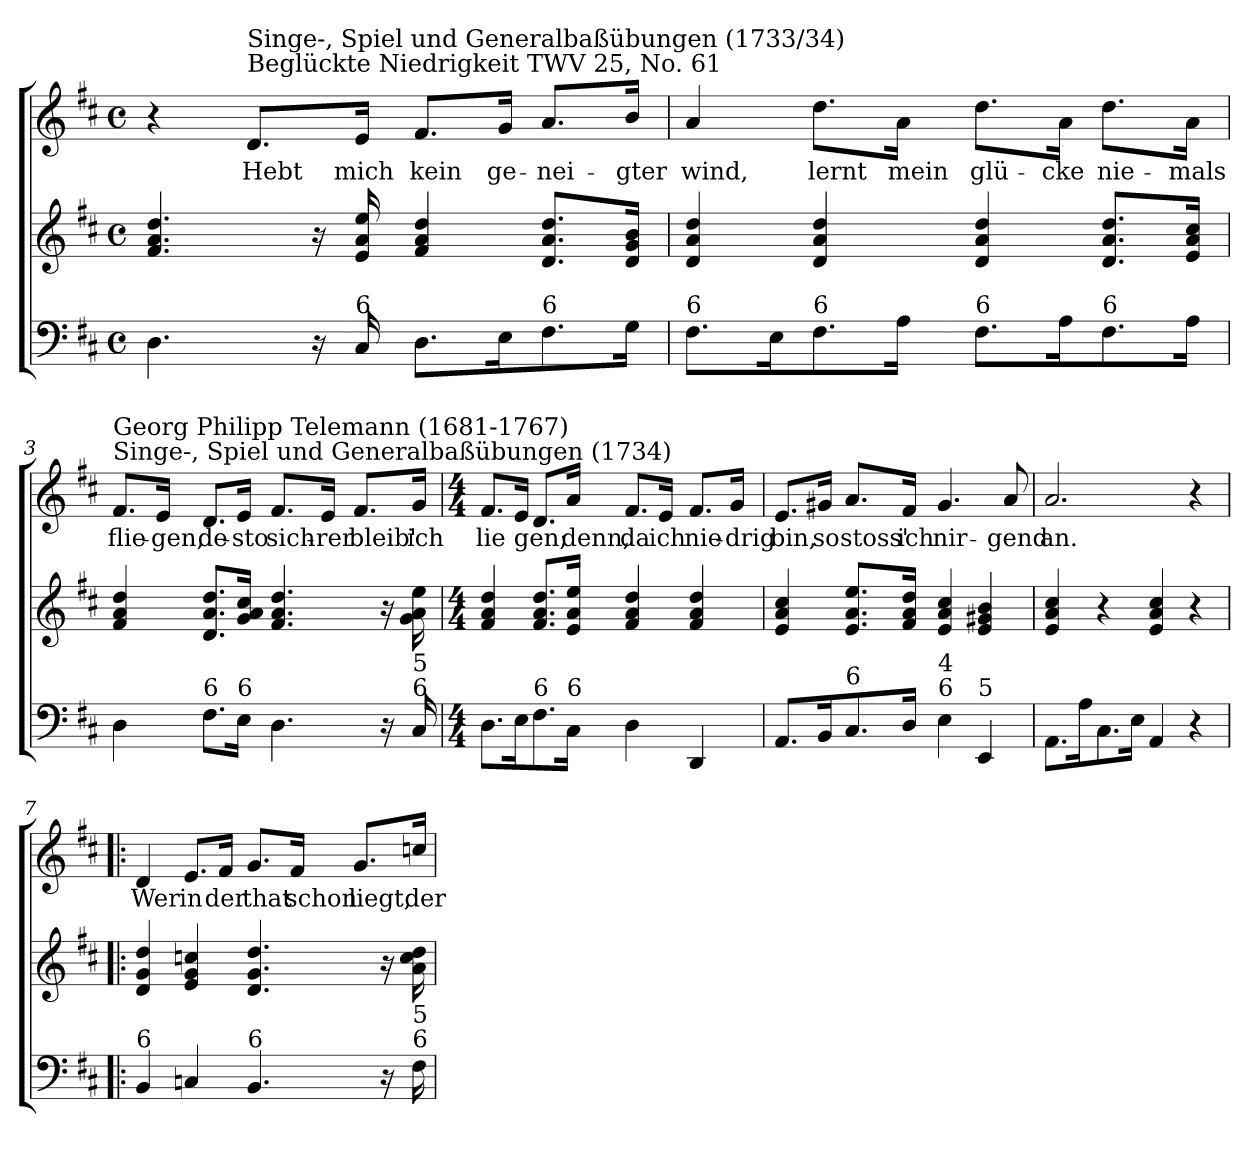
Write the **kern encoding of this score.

**kern	**kern	**kern	**text
*part2	*part2	*part1	*part1
*staff3	*staff2	*staff1	*staff1
*clefF4	*clefG2	*clefG2	*
*k[f#c#]	*k[f#c#]	*k[f#c#]	*
*D:	*D:	*D:	*
*M4/4	*M4/4	*M4/4	*
*met(c)	*met(c)	*met(c)	*
*MM120	*MM120	*MM120	*
=1	=1	=1	=1
4.D\	4.f#/ 4.a/ 4.dd/	4r	.
!	!	!LO:TX:a:t=Beglückte Niedrigkeit   TWV 25, No. 61	!
!	!	!LO:TX:a:t=Singe-, Spiel und Generalbaßübungen (1733/34)	!
!	!	!	!LO:LY:b
.	.	8.d/L	Hebt
16r	16r	.	.
!LO:TX:a:t=6	!	!	!
!	!	!	!LO:LY:b
16C#/	16e/ 16a/ 16ee/	16e/Jk	mich
!	!	!	!LO:LY:b
8.D\L	4f#/ 4a/ 4dd/	8.f#/L	kein
!	!	!	!LO:LY:b
16E\K	.	16g/Jk	ge-
!LO:TX:a:t=6	!	!	!
!	!	!	!LO:LY:b
8.F#\	8.d/ 8.a/ 8.dd/L	8.a/L	-nei-
!	!	!	!LO:LY:b
16G\Jk	16d/ 16g/ 16b/Jk	16b/Jk	-gter
=2	=2	=2	=2
!LO:TX:a:t=6	!	!	!
!	!	!	!LO:LY:b
8.F#\L	4d/ 4a/ 4dd/	4a/	wind,
16E\K	.	.	.
!LO:TX:a:t=6	!	!	!
!	!	!	!LO:LY:b
8.F#\	4d/ 4a/ 4dd/	8.dd\L	lernt
!	!	!	!LO:LY:b
16A\Jk	.	16a\Jk	mein
!LO:TX:a:t=6	!	!	!
!	!	!	!LO:LY:b
8.F#\L	4d/ 4a/ 4dd/	8.dd\L	glü-
!	!	!	!LO:LY:b
16A\K	.	16a\Jk	-cke
!LO:TX:a:t=6	!	!	!
!	!	!	!LO:LY:b
8.F#\	8.d/ 8.a/ 8.dd/L	8.dd\L	nie-
!	!	!	!LO:LY:b
16A\Jk	16e/ 16a/ 16cc#/Jk	16a\Jk	-mals
=3	=3	=3	=3
!	!	!LO:TX:a:t=Singe-, Spiel und Generalbaßübungen (1734)	!
!	!	!LO:TX:a:t=Georg Philipp Telemann (1681-1767)	!
!	!	!	!LO:LY:b
4D\	4f#/ 4a/ 4dd/	8.f#/L	flie-
!	!	!	!LO:LY:b
.	.	16e/Jk	-gen,
!LO:TX:a:t=6	!	!	!
!	!	!	!LO:LY:b
8.F#\L	8.d/ 8.a/ 8.dd/L	8.d/L	de-
!LO:TX:a:t=6	!	!	!
!	!	!	!LO:LY:b
16E\Jk	16g/ 16a/ 16cc#/Jk	16e/Jk	-sto
!	!	!	!LO:LY:b
4.D\	4.f#/ 4.a/ 4.dd/	8.f#/L	sich-
!	!	!	!LO:LY:b
.	.	16e/Jk	-rer
!	!	!	!LO:LY:b
.	.	8.f#/L	bleib'
16r	16r	.	.
!LO:TX:a:t=6	!	!	!
!LO:TX:a:t=5	!	!	!
!	!	!	!LO:LY:b
16C#/	16g\ 16a\ 16ee\	16g/Jk	ich
!!LO:LB:g=z
=4	=4	=4	=4
*M4/4	*M4/4	*M4/4	*
!	!	!	!LO:LY:b
8.D\L	4f#/ 4a/ 4dd/	8.f#/L	lie
16E\K	.	16e/Jk	.
!LO:TX:a:t=6	!	!	!
!	!	!	!LO:LY:b
8.F#\	8.f#/ 8.a/ 8.dd/L	8.d/L	gen;
!LO:TX:a:t=6	!	!	!
!	!	!	!LO:LY:b
16C#\Jk	16e/ 16a/ 16ee/Jk	16a/Jk	denn,
!	!	!	!LO:LY:b
4D\	4f#/ 4a/ 4dd/	8.f#/L	da
!	!	!	!LO:LY:b
.	.	16e/Jk	ich
!	!	!	!LO:LY:b
4DD/	4f#/ 4a/ 4dd/	8.f#/L	nie-
!	!	!	!LO:LY:b
.	.	16g/Jk	-drig
=5	=5	=5	=5
!	!	!	!LO:LY:b
8.AA/L	4e/ 4a/ 4cc#/	8.e/L	bin,
!	!	!	!LO:LY:b
16BB/K	.	16g#X/Jk	so
!LO:TX:a:t=6	!	!	!
!	!	!	!LO:LY:b
8.C#/	8.e/ 8.a/ 8.ee/L	8.a/L	stoss'
!	!	!	!LO:LY:b
16D/Jk	16f#/ 16a/ 16dd/Jk	16f#/Jk	ich
!LO:TX:a:t=6	!	!	!
!LO:TX:a:t=4	!	!	!
!	!	!	!LO:LY:b
4E\	4e/ 4a/ 4cc#/	4.g#/	nir-
!LO:TX:a:t=5	!	!	!
4EE/	4e/ 4g#X/ 4b/	.	.
!	!	!	!LO:LY:b
.	.	8a/	-gend
=6	=6	=6	=6
!	!	!	!LO:LY:b
8.AA\L	4e/ 4a/ 4cc#/	2.a/	an.
16A\K	.	.	.
8.C#\	4r	.	.
16E\Jk	.	.	.
4AA/	4e/ 4a/ 4cc#/	.	.
4r	4r	4r	.
=7!|:	=7!|:	=7!|:	=7!|:
!LO:TX:a:t=6	!	!	!
!	!	!	!LO:LY:b
4BB/	4d/ 4g/ 4dd/	4d/	Wer
!	!	!	!LO:LY:b
4Cn/	4e/ 4g/ 4ccn/	8.e/L	in
!	!	!	!LO:LY:b
.	.	16f#/Jk	der
!LO:TX:a:t=6	!	!	!
!	!	!	!LO:LY:b
4.BB/	4.d/ 4.g/ 4.dd/	8.g/L	that
!	!	!	!LO:LY:b
.	.	16f#/Jk	schon
!	!	!	!LO:LY:b
.	.	8.g/L	liegt,
16r	16r	.	.
!LO:TX:a:t=6	!	!	!
!LO:TX:a:t=5	!	!	!
!	!	!	!LO:LY:b
16F#\	16a\ 16cc\ 16dd\	16ccn/Jk	der
=	=	=	=
*-	*-	*-	*-
